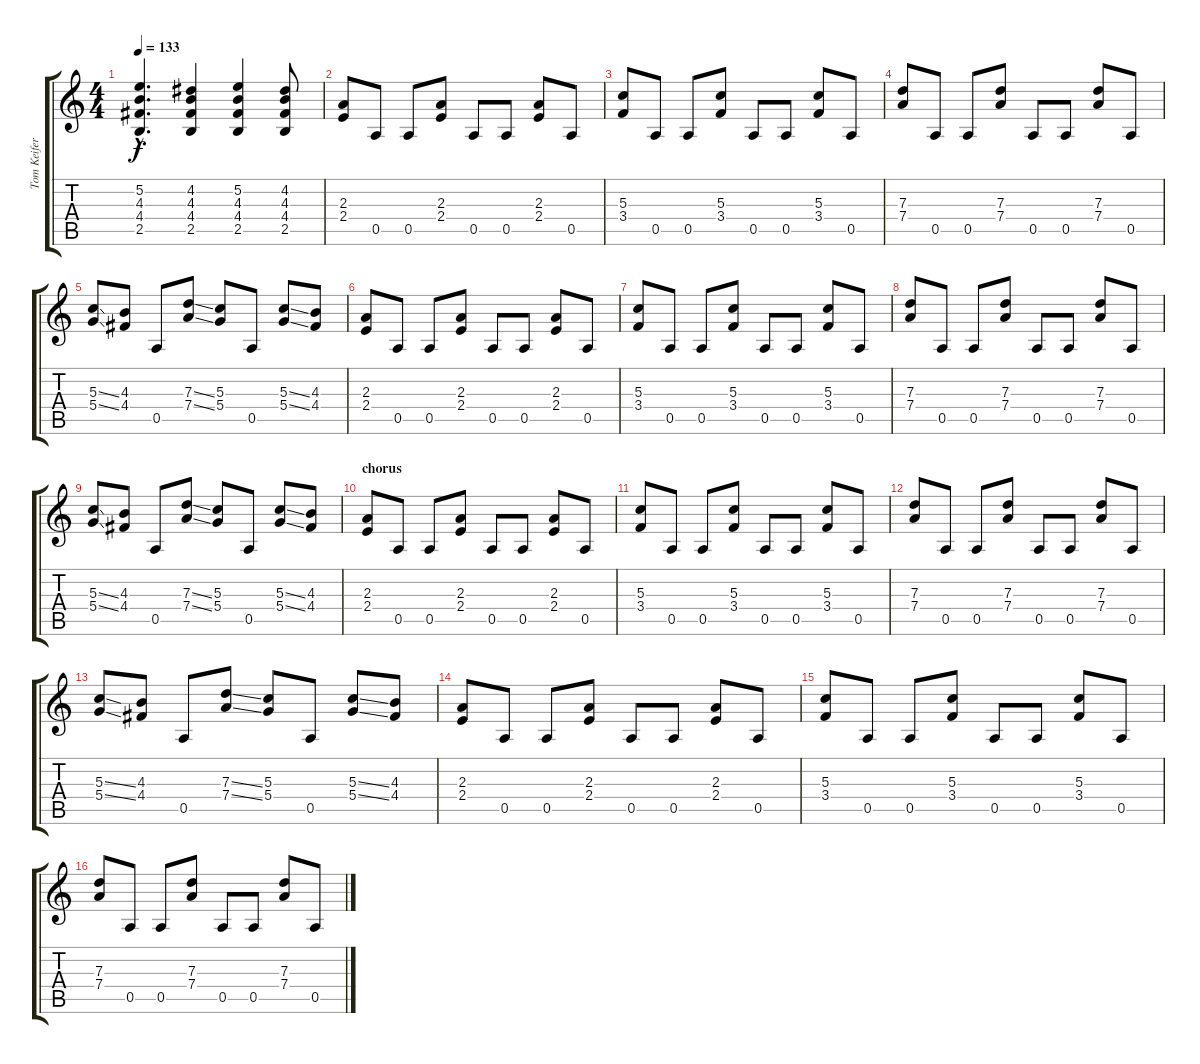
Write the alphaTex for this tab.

\track ("Tom Keifer" "Tom Keifer") {instrument distortionguitar}
\staff {score tabs}
\tuning (E4 B3 G3 D3 A2 E2) {hide}
\ts (4 4)
\tempo 133
\clef g2
\ks c
(5.2{hac} 4.3{hac} 4.4{hac} 2.5{hac}).4{d dy f} (4.2 4.3 4.4 2.5).4 (5.2 4.3 4.4 2.5).4 (4.2 4.3 4.4 2.5).8 |
(2.3 2.4).8 0.5.8 0.5.8 (2.3 2.4).8 0.5.8 0.5.8 (2.3 2.4).8 0.5.8 |
(5.3 3.4).8 0.5.8 0.5.8 (5.3 3.4).8 0.5.8 0.5.8 (5.3 3.4).8 0.5.8 |
(7.3 7.4).8 0.5.8 0.5.8 (7.3 7.4).8 0.5.8 0.5.8 (7.3 7.4).8 0.5.8 |
(5.3{ss} 5.4{ss}).8 (4.3 4.4).8 0.5.8 (7.3{ss} 7.4{ss}).8 (5.3 5.4).8 0.5.8 (5.3{ss} 5.4{ss}).8 (4.3 4.4).8 |
(2.3 2.4).8 0.5.8 0.5.8 (2.3 2.4).8 0.5.8 0.5.8 (2.3 2.4).8 0.5.8 |
(5.3 3.4).8 0.5.8 0.5.8 (5.3 3.4).8 0.5.8 0.5.8 (5.3 3.4).8 0.5.8 |
(7.3 7.4).8 0.5.8 0.5.8 (7.3 7.4).8 0.5.8 0.5.8 (7.3 7.4).8 0.5.8 |
(5.3{ss} 5.4{ss}).8 (4.3 4.4).8 0.5.8 (7.3{ss} 7.4{ss}).8 (5.3 5.4).8 0.5.8 (5.3{ss} 5.4{ss}).8 (4.3 4.4).8 |
\section ("" "chorus")
(2.3 2.4).8{volume 10} 0.5.8 0.5.8 (2.3 2.4).8 0.5.8 0.5.8 (2.3 2.4).8 0.5.8 |
(5.3 3.4).8 0.5.8 0.5.8 (5.3 3.4).8 0.5.8 0.5.8 (5.3 3.4).8 0.5.8 |
(7.3 7.4).8 0.5.8 0.5.8 (7.3 7.4).8 0.5.8 0.5.8 (7.3 7.4).8 0.5.8 |
(5.3{ss} 5.4{ss}).8 (4.3 4.4).8 0.5.8 (7.3{ss} 7.4{ss}).8 (5.3 5.4).8 0.5.8 (5.3{ss} 5.4{ss}).8 (4.3 4.4).8 |
(2.3 2.4).8 0.5.8 0.5.8 (2.3 2.4).8 0.5.8 0.5.8 (2.3 2.4).8 0.5.8 |
(5.3 3.4).8 0.5.8 0.5.8 (5.3 3.4).8 0.5.8 0.5.8 (5.3 3.4).8 0.5.8 |
(7.3 7.4).8 0.5.8 0.5.8 (7.3 7.4).8 0.5.8 0.5.8 (7.3 7.4).8 0.5.8
